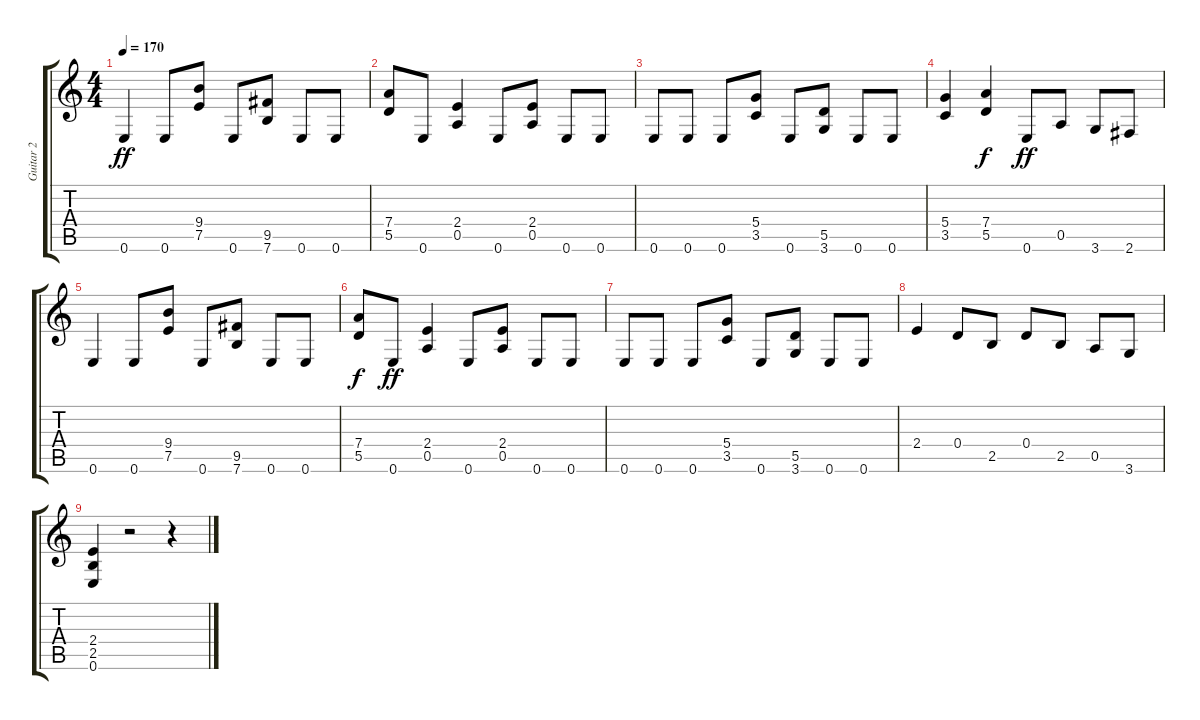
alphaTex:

\track ("Guitar 2" "Guitar 2") {instrument distortionguitar}
\staff {score tabs}
\tuning (E4 B3 G3 D3 A2 E2) {hide}
\ts (4 4)
\tempo 170
\clef g2
\ks c
0.6.4{dy ff} 0.6.8 (9.4 7.5).8 0.6.8 (9.5 7.6).8 0.6.8 0.6.8 |
(7.4 5.5).8 0.6.8 (2.4 0.5).4 0.6.8 (2.4 0.5).8 0.6.8 0.6.8 |
0.6.8 0.6.8 0.6.8 (5.4 3.5).8 0.6.8 (5.5 3.6).8 0.6.8 0.6.8 |
(5.4 3.5).4 (7.4 5.5).4{dy f} 0.6.8{dy ff} 0.5.8 3.6.8 2.6.8 |
0.6.4 0.6.8 (9.4 7.5).8 0.6.8 (9.5 7.6).8 0.6.8 0.6.8 |
(7.4 5.5).8{dy f} 0.6.8{dy ff} (2.4 0.5).4 0.6.8 (2.4 0.5).8 0.6.8 0.6.8 |
0.6.8 0.6.8 0.6.8 (5.4 3.5).8 0.6.8 (5.5 3.6).8 0.6.8 0.6.8 |
2.4.4 0.4.8 2.5.8 0.4.8 2.5.8 0.5.8 3.6.8 |
(2.4 2.5 0.6).4 r.2 r.4
